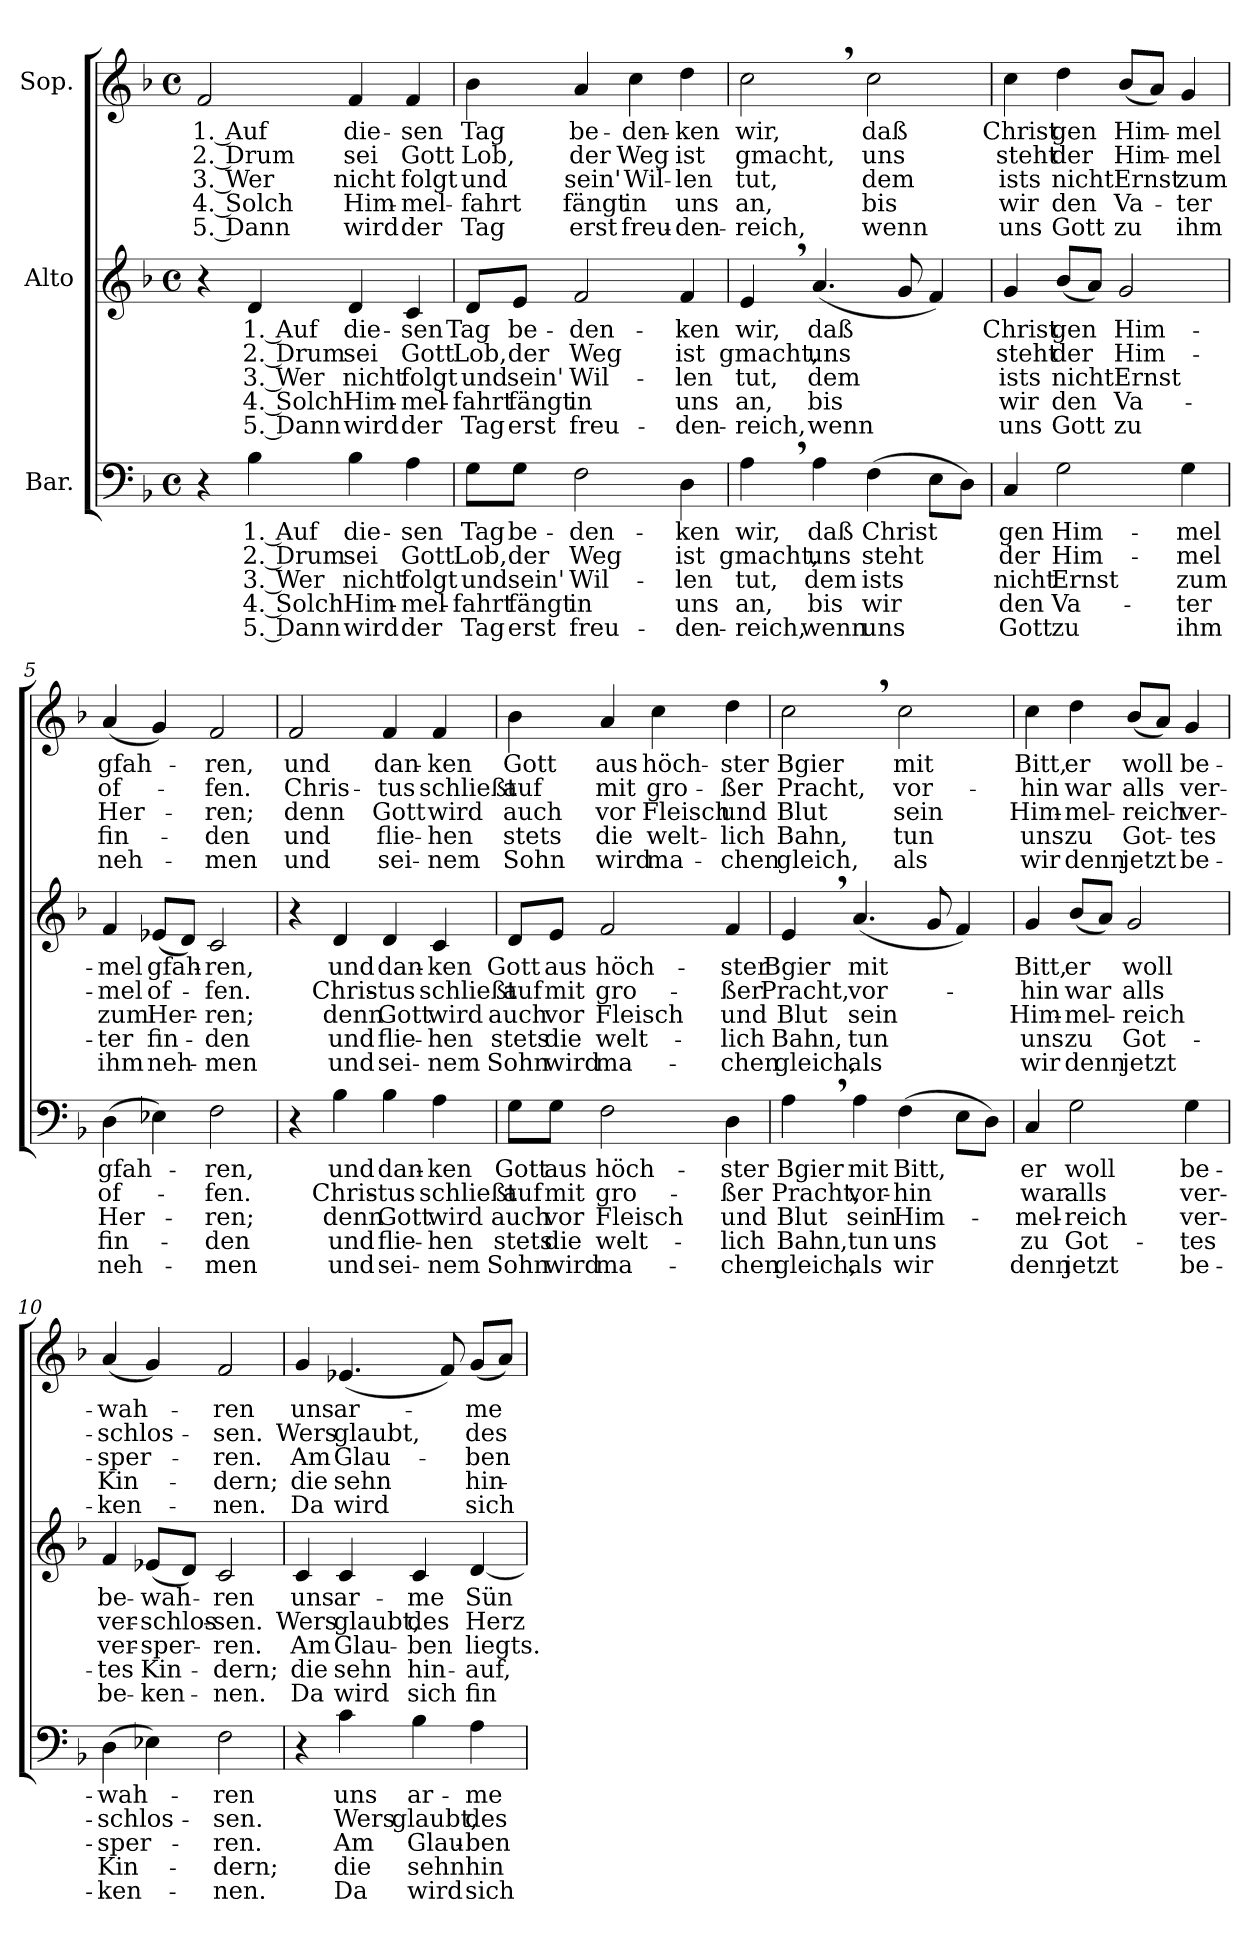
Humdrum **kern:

**kern	**text	**text	**text	**text	**text	**kern	**text	**text	**text	**text	**text	**kern	**text	**text	**text	**text	**text
*part3	*part3	*part3	*part3	*part3	*part3	*part2	*part2	*part2	*part2	*part2	*part2	*part1	*part1	*part1	*part1	*part1	*part1
*staff3	*staff3	*staff3	*staff3	*staff3	*staff3	*staff2	*staff2	*staff2	*staff2	*staff2	*staff2	*staff1	*staff1	*staff1	*staff1	*staff1	*staff1
*I"Bar.	*	*	*	*	*	*I"Alto	*	*	*	*	*	*I"Sop.	*	*	*	*	*
*clefF4	*	*	*	*	*	*clefG2	*	*	*	*	*	*clefG2	*	*	*	*	*
*k[b-]	*	*	*	*	*	*k[b-]	*	*	*	*	*	*k[b-]	*	*	*	*	*
*F:	*	*	*	*	*	*F:	*	*	*	*	*	*F:	*	*	*	*	*
*M4/4	*	*	*	*	*	*M4/4	*	*	*	*	*	*M4/4	*	*	*	*	*
*met(c)	*	*	*	*	*	*met(c)	*	*	*	*	*	*met(c)	*	*	*	*	*
=1	=1	=1	=1	=1	=1	=1	=1	=1	=1	=1	=1	=1	=1	=1	=1	=1	=1
!	!	!	!	!	!	!	!	!	!	!	!	!	!LO:LY:b	!LO:LY:b	!LO:LY:b	!LO:LY:b	!LO:LY:b
4r	.	.	.	.	.	4r	.	.	.	.	.	2f/	1. Auf	2. Drum	3. Wer	4. Solch	5. Dann
!	!LO:LY:b	!LO:LY:b	!LO:LY:b	!LO:LY:b	!LO:LY:b	!	!LO:LY:b	!LO:LY:b	!LO:LY:b	!LO:LY:b	!LO:LY:b	!	!	!	!	!	!
4B-\	1. Auf	2. Drum	3. Wer	4. Solch	5. Dann	4d/	1. Auf	2. Drum	3. Wer	4. Solch	5. Dann	.	.	.	.	.	.
!	!LO:LY:b	!LO:LY:b	!LO:LY:b	!LO:LY:b	!LO:LY:b	!	!LO:LY:b	!LO:LY:b	!LO:LY:b	!LO:LY:b	!LO:LY:b	!	!LO:LY:b	!LO:LY:b	!LO:LY:b	!LO:LY:b	!LO:LY:b
4B-\	die-	sei	nicht	Him-	wird	4d/	die-	sei	nicht	Him-	wird	4f/	die-	sei	nicht	Him-	wird
!	!LO:LY:b	!LO:LY:b	!LO:LY:b	!LO:LY:b	!LO:LY:b	!	!LO:LY:b	!LO:LY:b	!LO:LY:b	!LO:LY:b	!LO:LY:b	!	!LO:LY:b	!LO:LY:b	!LO:LY:b	!LO:LY:b	!LO:LY:b
4A\	-sen	Gott	folgt	-mel-	der	4c/	-sen	Gott	folgt	-mel-	der	4f/	-sen	Gott	folgt	-mel-	der
=2	=2	=2	=2	=2	=2	=2	=2	=2	=2	=2	=2	=2	=2	=2	=2	=2	=2
!	!LO:LY:b	!LO:LY:b	!LO:LY:b	!LO:LY:b	!LO:LY:b	!	!LO:LY:b	!LO:LY:b	!LO:LY:b	!LO:LY:b	!LO:LY:b	!	!LO:LY:b	!LO:LY:b	!LO:LY:b	!LO:LY:b	!LO:LY:b
8G\L	Tag	Lob,	und	-fahrt	Tag	8d/L	Tag	Lob,	und	-fahrt	Tag	4b-\	Tag	Lob,	und	-fahrt	Tag
!	!LO:LY:b	!LO:LY:b	!LO:LY:b	!LO:LY:b	!LO:LY:b	!	!LO:LY:b	!LO:LY:b	!LO:LY:b	!LO:LY:b	!LO:LY:b	!	!	!	!	!	!
8G\J	be-	der	sein'	fängt	erst	8e/J	be-	der	sein'	fängt	erst	.	.	.	.	.	.
!	!LO:LY:b	!LO:LY:b	!LO:LY:b	!LO:LY:b	!LO:LY:b	!	!LO:LY:b	!LO:LY:b	!LO:LY:b	!LO:LY:b	!LO:LY:b	!	!LO:LY:b	!LO:LY:b	!LO:LY:b	!LO:LY:b	!LO:LY:b
2F\	-den-	Weg	Wil-	in	freu-	2f/	-den-	Weg	Wil-	in	freu-	4a/	be-	der	sein'	fängt	erst
!	!	!	!	!	!	!	!	!	!	!	!	!	!LO:LY:b	!LO:LY:b	!LO:LY:b	!LO:LY:b	!LO:LY:b
.	.	.	.	.	.	.	.	.	.	.	.	4cc\	-den-	Weg	Wil-	in	freu-
!	!LO:LY:b	!LO:LY:b	!LO:LY:b	!LO:LY:b	!LO:LY:b	!	!LO:LY:b	!LO:LY:b	!LO:LY:b	!LO:LY:b	!LO:LY:b	!	!LO:LY:b	!LO:LY:b	!LO:LY:b	!LO:LY:b	!LO:LY:b
4D\	-ken	ist	-len	uns	-den-	4f/	-ken	ist	-len	uns	-den-	4dd\	-ken	ist	-len	uns	-den-
=3	=3	=3	=3	=3	=3	=3	=3	=3	=3	=3	=3	=3	=3	=3	=3	=3	=3
!	!LO:LY:b	!LO:LY:b	!LO:LY:b	!LO:LY:b	!LO:LY:b	!	!LO:LY:b	!LO:LY:b	!LO:LY:b	!LO:LY:b	!LO:LY:b	!	!LO:LY:b	!LO:LY:b	!LO:LY:b	!LO:LY:b	!LO:LY:b
4A,>\	wir,	gmacht,	tut,	an,	-reich,	4e,>/	wir,	gmacht,	tut,	an,	-reich,	2cc,>\	wir,	gmacht,	tut,	an,	-reich,
!	!LO:LY:b	!LO:LY:b	!LO:LY:b	!LO:LY:b	!LO:LY:b	!	!LO:LY:b	!LO:LY:b	!LO:LY:b	!LO:LY:b	!LO:LY:b	!	!	!	!	!	!
4A\	daß	uns	dem	bis	wenn	(<4.a/	daß	uns	dem	bis	wenn	.	.	.	.	.	.
!	!LO:LY:b	!LO:LY:b	!LO:LY:b	!LO:LY:b	!LO:LY:b	!	!	!	!	!	!	!	!LO:LY:b	!LO:LY:b	!LO:LY:b	!LO:LY:b	!LO:LY:b
(>4F\	Christ	steht	ists	wir	uns	.	.	.	.	.	.	2cc\	daß	uns	dem	bis	wenn
.	.	.	.	.	.	8g/	.	.	.	.	.	.	.	.	.	.	.
8E\L	.	.	.	.	.	4f/)	.	.	.	.	.	.	.	.	.	.	.
8D\J)	.	.	.	.	.	.	.	.	.	.	.	.	.	.	.	.	.
!!LO:LB:g=z
=4	=4	=4	=4	=4	=4	=4	=4	=4	=4	=4	=4	=4	=4	=4	=4	=4	=4
!	!LO:LY:b	!LO:LY:b	!LO:LY:b	!LO:LY:b	!LO:LY:b	!	!LO:LY:b	!LO:LY:b	!LO:LY:b	!LO:LY:b	!LO:LY:b	!	!LO:LY:b	!LO:LY:b	!LO:LY:b	!LO:LY:b	!LO:LY:b
4C/	gen	der	nicht	den	Gott	4g/	Christ	steht	ists	wir	uns	4cc\	Christ	steht	ists	wir	uns
!	!LO:LY:b	!LO:LY:b	!LO:LY:b	!LO:LY:b	!LO:LY:b	!	!LO:LY:b	!LO:LY:b	!LO:LY:b	!LO:LY:b	!LO:LY:b	!	!LO:LY:b	!LO:LY:b	!LO:LY:b	!LO:LY:b	!LO:LY:b
2G\	Him-	Him-	Ernst	Va-	zu	(<8b-/L	gen	der	nicht	den	Gott	4dd\	gen	der	nicht	den	Gott
.	.	.	.	.	.	8a/J)	.	.	.	.	.	.	.	.	.	.	.
!	!	!	!	!	!	!	!LO:LY:b	!LO:LY:b	!LO:LY:b	!LO:LY:b	!LO:LY:b	!	!LO:LY:b	!LO:LY:b	!LO:LY:b	!LO:LY:b	!LO:LY:b
.	.	.	.	.	.	2g/	Him-	Him-	Ernst	Va-	zu	(<8b-/L	Him-	Him-	Ernst	Va-	zu
.	.	.	.	.	.	.	.	.	.	.	.	8a/J)	.	.	.	.	.
!	!LO:LY:b	!LO:LY:b	!LO:LY:b	!LO:LY:b	!LO:LY:b	!	!	!	!	!	!	!	!LO:LY:b	!LO:LY:b	!LO:LY:b	!LO:LY:b	!LO:LY:b
4G\	-mel	-mel	zum	-ter	ihm	.	.	.	.	.	.	4g/	-mel	-mel	zum	-ter	ihm
=5	=5	=5	=5	=5	=5	=5	=5	=5	=5	=5	=5	=5	=5	=5	=5	=5	=5
!	!LO:LY:b	!LO:LY:b	!LO:LY:b	!LO:LY:b	!LO:LY:b	!	!LO:LY:b	!LO:LY:b	!LO:LY:b	!LO:LY:b	!LO:LY:b	!	!LO:LY:b	!LO:LY:b	!LO:LY:b	!LO:LY:b	!LO:LY:b
(>4D\	gfah-	of-	Her-	fin-	neh-	4f/	-mel	-mel	zum	-ter	ihm	(<4a/	gfah-	of-	Her-	fin-	neh-
!	!	!	!	!	!	!	!LO:LY:b	!LO:LY:b	!LO:LY:b	!LO:LY:b	!LO:LY:b	!	!	!	!	!	!
4E-X\)	.	.	.	.	.	(<8e-X/L	gfah-	of-	Her-	fin-	neh-	4g/)	.	.	.	.	.
.	.	.	.	.	.	8d/J)	.	.	.	.	.	.	.	.	.	.	.
!	!LO:LY:b	!LO:LY:b	!LO:LY:b	!LO:LY:b	!LO:LY:b	!	!LO:LY:b	!LO:LY:b	!LO:LY:b	!LO:LY:b	!LO:LY:b	!	!LO:LY:b	!LO:LY:b	!LO:LY:b	!LO:LY:b	!LO:LY:b
2F\	-ren,	-fen.	-ren;	-den	-men	2c/	-ren,	-fen.	-ren;	-den	-men	2f/	-ren,	-fen.	-ren;	-den	-men
=6	=6	=6	=6	=6	=6	=6	=6	=6	=6	=6	=6	=6	=6	=6	=6	=6	=6
!	!	!	!	!	!	!	!	!	!	!	!	!	!LO:LY:b	!LO:LY:b	!LO:LY:b	!LO:LY:b	!LO:LY:b
4r	.	.	.	.	.	4r	.	.	.	.	.	2f/	und	Chris-	denn	und	und
!	!LO:LY:b	!LO:LY:b	!LO:LY:b	!LO:LY:b	!LO:LY:b	!	!LO:LY:b	!LO:LY:b	!LO:LY:b	!LO:LY:b	!LO:LY:b	!	!	!	!	!	!
4B-\	und	Chris-	denn	und	und	4d/	und	Chris-	denn	und	und	.	.	.	.	.	.
!	!LO:LY:b	!LO:LY:b	!LO:LY:b	!LO:LY:b	!LO:LY:b	!	!LO:LY:b	!LO:LY:b	!LO:LY:b	!LO:LY:b	!LO:LY:b	!	!LO:LY:b	!LO:LY:b	!LO:LY:b	!LO:LY:b	!LO:LY:b
4B-\	dan-	-tus	Gott	flie-	sei-	4d/	dan-	-tus	Gott	flie-	sei-	4f/	dan-	-tus	Gott	flie-	sei-
!	!LO:LY:b	!LO:LY:b	!LO:LY:b	!LO:LY:b	!LO:LY:b	!	!LO:LY:b	!LO:LY:b	!LO:LY:b	!LO:LY:b	!LO:LY:b	!	!LO:LY:b	!LO:LY:b	!LO:LY:b	!LO:LY:b	!LO:LY:b
4A\	-ken	schließt	wird	-hen	-nem	4c/	-ken	schließt	wird	-hen	-nem	4f/	-ken	schließt	wird	-hen	-nem
!!LO:PB:g=z
=7	=7	=7	=7	=7	=7	=7	=7	=7	=7	=7	=7	=7	=7	=7	=7	=7	=7
!	!LO:LY:b	!LO:LY:b	!LO:LY:b	!LO:LY:b	!LO:LY:b	!	!LO:LY:b	!LO:LY:b	!LO:LY:b	!LO:LY:b	!LO:LY:b	!	!LO:LY:b	!LO:LY:b	!LO:LY:b	!LO:LY:b	!LO:LY:b
8G\L	Gott	auf	auch	stets	Sohn	8d/L	Gott	auf	auch	stets	Sohn	4b-\	Gott	auf	auch	stets	Sohn
!	!LO:LY:b	!LO:LY:b	!LO:LY:b	!LO:LY:b	!LO:LY:b	!	!LO:LY:b	!LO:LY:b	!LO:LY:b	!LO:LY:b	!LO:LY:b	!	!	!	!	!	!
8G\J	aus	mit	vor	die	wird	8e/J	aus	mit	vor	die	wird	.	.	.	.	.	.
!	!LO:LY:b	!LO:LY:b	!LO:LY:b	!LO:LY:b	!LO:LY:b	!	!LO:LY:b	!LO:LY:b	!LO:LY:b	!LO:LY:b	!LO:LY:b	!	!LO:LY:b	!LO:LY:b	!LO:LY:b	!LO:LY:b	!LO:LY:b
2F\	höch-	gro-	Fleisch	welt-	ma-	2f/	höch-	gro-	Fleisch	welt-	ma-	4a/	aus	mit	vor	die	wird
!	!	!	!	!	!	!	!	!	!	!	!	!	!LO:LY:b	!LO:LY:b	!LO:LY:b	!LO:LY:b	!LO:LY:b
.	.	.	.	.	.	.	.	.	.	.	.	4cc\	höch-	gro-	Fleisch	welt-	ma-
!	!LO:LY:b	!LO:LY:b	!LO:LY:b	!LO:LY:b	!LO:LY:b	!	!LO:LY:b	!LO:LY:b	!LO:LY:b	!LO:LY:b	!LO:LY:b	!	!LO:LY:b	!LO:LY:b	!LO:LY:b	!LO:LY:b	!LO:LY:b
4D\	-ster	-ßer	und	-lich	-chen	4f/	-ster	-ßer	und	-lich	-chen	4dd\	-ster	-ßer	und	-lich	-chen
=8	=8	=8	=8	=8	=8	=8	=8	=8	=8	=8	=8	=8	=8	=8	=8	=8	=8
!	!LO:LY:b	!LO:LY:b	!LO:LY:b	!LO:LY:b	!LO:LY:b	!	!LO:LY:b	!LO:LY:b	!LO:LY:b	!LO:LY:b	!LO:LY:b	!	!LO:LY:b	!LO:LY:b	!LO:LY:b	!LO:LY:b	!LO:LY:b
4A,>\	Bgier	Pracht,	Blut	Bahn,	gleich,	4e,>/	Bgier	Pracht,	Blut	Bahn,	gleich,	2cc,>\	Bgier	Pracht,	Blut	Bahn,	gleich,
!	!LO:LY:b	!LO:LY:b	!LO:LY:b	!LO:LY:b	!LO:LY:b	!	!LO:LY:b	!LO:LY:b	!LO:LY:b	!LO:LY:b	!LO:LY:b	!	!	!	!	!	!
4A\	mit	vor-	sein	tun	als	(<4.a/	mit	vor-	sein	tun	als	.	.	.	.	.	.
!	!LO:LY:b	!LO:LY:b	!LO:LY:b	!LO:LY:b	!LO:LY:b	!	!	!	!	!	!	!	!LO:LY:b	!LO:LY:b	!LO:LY:b	!LO:LY:b	!LO:LY:b
(>4F\	Bitt,	-hin	Him-	uns	wir	.	.	.	.	.	.	2cc\	mit	vor-	sein	tun	als
.	.	.	.	.	.	8g/	.	.	.	.	.	.	.	.	.	.	.
8E\L	.	.	.	.	.	4f/)	.	.	.	.	.	.	.	.	.	.	.
8D\J)	.	.	.	.	.	.	.	.	.	.	.	.	.	.	.	.	.
=9	=9	=9	=9	=9	=9	=9	=9	=9	=9	=9	=9	=9	=9	=9	=9	=9	=9
!	!LO:LY:b	!LO:LY:b	!LO:LY:b	!LO:LY:b	!LO:LY:b	!	!LO:LY:b	!LO:LY:b	!LO:LY:b	!LO:LY:b	!LO:LY:b	!	!LO:LY:b	!LO:LY:b	!LO:LY:b	!LO:LY:b	!LO:LY:b
4C/	er	war	-mel-	zu	denn	4g/	Bitt,	-hin	Him-	uns	wir	4cc\	Bitt,	-hin	Him-	uns	wir
!	!LO:LY:b	!LO:LY:b	!LO:LY:b	!LO:LY:b	!LO:LY:b	!	!LO:LY:b	!LO:LY:b	!LO:LY:b	!LO:LY:b	!LO:LY:b	!	!LO:LY:b	!LO:LY:b	!LO:LY:b	!LO:LY:b	!LO:LY:b
2G\	woll	alls	-reich	Got-	jetzt	(<8b-/L	er	war	-mel-	zu	denn	4dd\	er	war	-mel-	zu	denn
.	.	.	.	.	.	8a/J)	.	.	.	.	.	.	.	.	.	.	.
!	!	!	!	!	!	!	!LO:LY:b	!LO:LY:b	!LO:LY:b	!LO:LY:b	!LO:LY:b	!	!LO:LY:b	!LO:LY:b	!LO:LY:b	!LO:LY:b	!LO:LY:b
.	.	.	.	.	.	2g/	woll	alls	-reich	Got-	jetzt	(<8b-/L	woll	alls	-reich	Got-	jetzt
.	.	.	.	.	.	.	.	.	.	.	.	8a/J)	.	.	.	.	.
!	!LO:LY:b	!LO:LY:b	!LO:LY:b	!LO:LY:b	!LO:LY:b	!	!	!	!	!	!	!	!LO:LY:b	!LO:LY:b	!LO:LY:b	!LO:LY:b	!LO:LY:b
4G\	be-	ver-	ver-	-tes	be-	.	.	.	.	.	.	4g/	be-	ver-	ver-	-tes	be-
=10	=10	=10	=10	=10	=10	=10	=10	=10	=10	=10	=10	=10	=10	=10	=10	=10	=10
!	!LO:LY:b	!LO:LY:b	!LO:LY:b	!LO:LY:b	!LO:LY:b	!	!LO:LY:b	!LO:LY:b	!LO:LY:b	!LO:LY:b	!LO:LY:b	!	!LO:LY:b	!LO:LY:b	!LO:LY:b	!LO:LY:b	!LO:LY:b
(>4D\	-wah-	-schlos-	-sper-	Kin-	-ken-	4f/	be-	ver-	ver-	-tes	be-	(<4a/	-wah-	-schlos-	-sper-	Kin-	-ken-
!	!	!	!	!	!	!	!LO:LY:b	!LO:LY:b	!LO:LY:b	!LO:LY:b	!LO:LY:b	!	!	!	!	!	!
4E-X\)	.	.	.	.	.	(<8e-X/L	-wah-	-schlos-	-sper-	Kin-	-ken-	4g/)	.	.	.	.	.
.	.	.	.	.	.	8d/J)	.	.	.	.	.	.	.	.	.	.	.
!	!LO:LY:b	!LO:LY:b	!LO:LY:b	!LO:LY:b	!LO:LY:b	!	!LO:LY:b	!LO:LY:b	!LO:LY:b	!LO:LY:b	!LO:LY:b	!	!LO:LY:b	!LO:LY:b	!LO:LY:b	!LO:LY:b	!LO:LY:b
2F\	-ren	-sen.	-ren.	-dern;	-nen.	2c/	-ren	-sen.	-ren.	-dern;	-nen.	2f/	-ren	-sen.	-ren.	-dern;	-nen.
!!LO:LB:g=z
=11	=11	=11	=11	=11	=11	=11	=11	=11	=11	=11	=11	=11	=11	=11	=11	=11	=11
!	!	!	!	!	!	!	!LO:LY:b	!LO:LY:b	!LO:LY:b	!LO:LY:b	!LO:LY:b	!	!LO:LY:b	!LO:LY:b	!LO:LY:b	!LO:LY:b	!LO:LY:b
4r	.	.	.	.	.	4c/	uns	Wers	Am	die	Da	4g/	uns	Wers	Am	die	Da
!	!LO:LY:b	!LO:LY:b	!LO:LY:b	!LO:LY:b	!LO:LY:b	!	!LO:LY:b	!LO:LY:b	!LO:LY:b	!LO:LY:b	!LO:LY:b	!	!LO:LY:b	!LO:LY:b	!LO:LY:b	!LO:LY:b	!LO:LY:b
4c\	uns	Wers	Am	die	Da	4c/	ar-	glaubt,	Glau-	sehn	wird	(<4.e-X/	ar-	glaubt,	Glau-	sehn	wird
!	!LO:LY:b	!LO:LY:b	!LO:LY:b	!LO:LY:b	!LO:LY:b	!	!LO:LY:b	!LO:LY:b	!LO:LY:b	!LO:LY:b	!LO:LY:b	!	!	!	!	!	!
4B-\	ar-	glaubt,	Glau-	sehn	wird	4c/	-me	des	-ben	hin-	sich	.	.	.	.	.	.
.	.	.	.	.	.	.	.	.	.	.	.	8f/)	.	.	.	.	.
!	!LO:LY:b	!LO:LY:b	!LO:LY:b	!LO:LY:b	!LO:LY:b	!	!LO:LY:b	!LO:LY:b	!LO:LY:b	!LO:LY:b	!LO:LY:b	!	!LO:LY:b	!LO:LY:b	!LO:LY:b	!LO:LY:b	!LO:LY:b
4A\	-me	des	-ben	hin-	sich	[4d/	Sün-	Herz	liegts.	-auf,	fin-	(<8g/L	-me	des	-ben	hin-	sich
.	.	.	.	.	.	.	.	.	.	.	.	8a/J)	.	.	.	.	.
=	=	=	=	=	=	=	=	=	=	=	=	=	=	=	=	=	=
*-	*-	*-	*-	*-	*-	*-	*-	*-	*-	*-	*-	*-	*-	*-	*-	*-	*-
